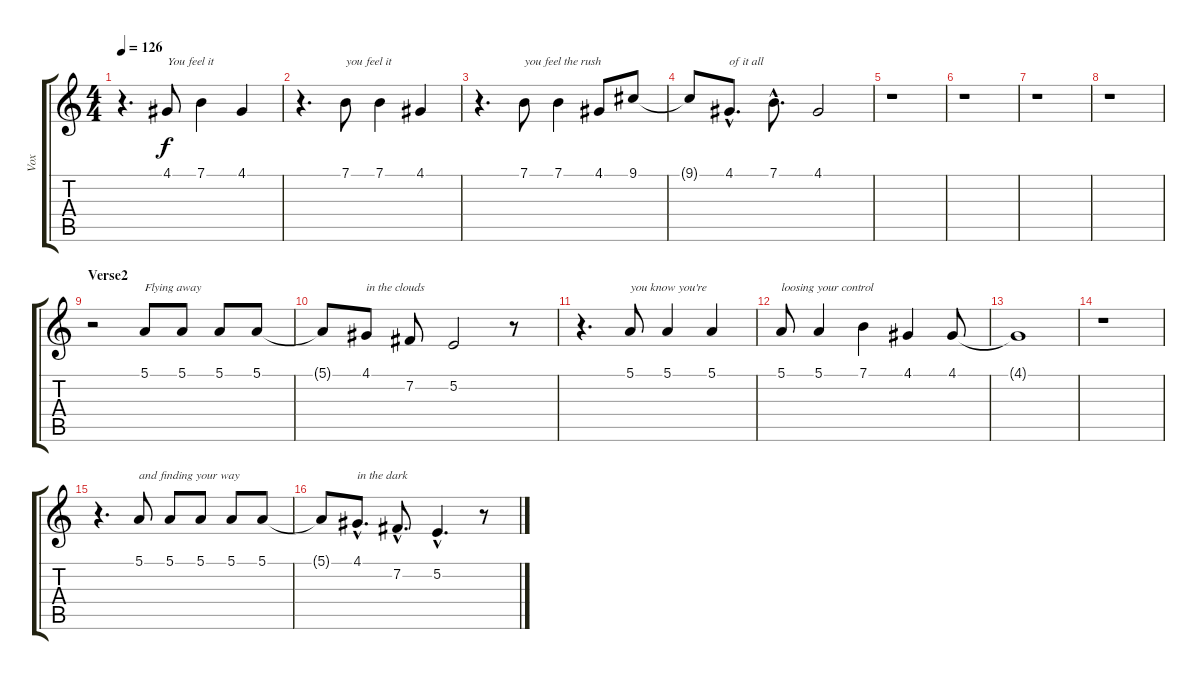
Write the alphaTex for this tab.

\track ("Vox" "Vox") {instrument violin}
\staff {score tabs}
\tuning (E4 B3 G3 D3 A2 E2) {hide}
\ts (4 4)
\tempo 126
\clef g2
\ks c
r.4{d dy f} 4.1.8{txt "You feel it"} 7.1.4 4.1.4 |
r.4{d} 7.1.8{txt "you feel it"} 7.1.4 4.1.4 |
r.4{d} 7.1.8{txt "you feel the rush"} 7.1.4 4.1.8 9.1.8 |
9.1{t}.8 4.1{hac}.8{d txt "of it all"} 7.1{hac}.8{d} 4.1.2 |
r.1 |
r.1 |
r.1 |
r.1 |
\section ("" "Verse2")
r.2 5.1.8{txt "Flying away"} 5.1.8 5.1.8 5.1.8 |
5.1{t}.8 4.1.8{txt "in the clouds"} 7.2.8 5.2.2 r.8 |
r.4{d} 5.1.8{txt "you know you're"} 5.1.4 5.1.4 |
5.1.8{txt "loosing your control"} 5.1.4 7.1.4 4.1.4 4.1.8 |
4.1{t}.1 |
r.1 |
r.4{d} 5.1.8{txt "and finding your way"} 5.1.8 5.1.8 5.1.8 5.1.8 |
5.1{t}.8 4.1{hac}.8{d txt "in the dark"} 7.2{hac}.8{d} 5.2{hac}.4{d} r.8
